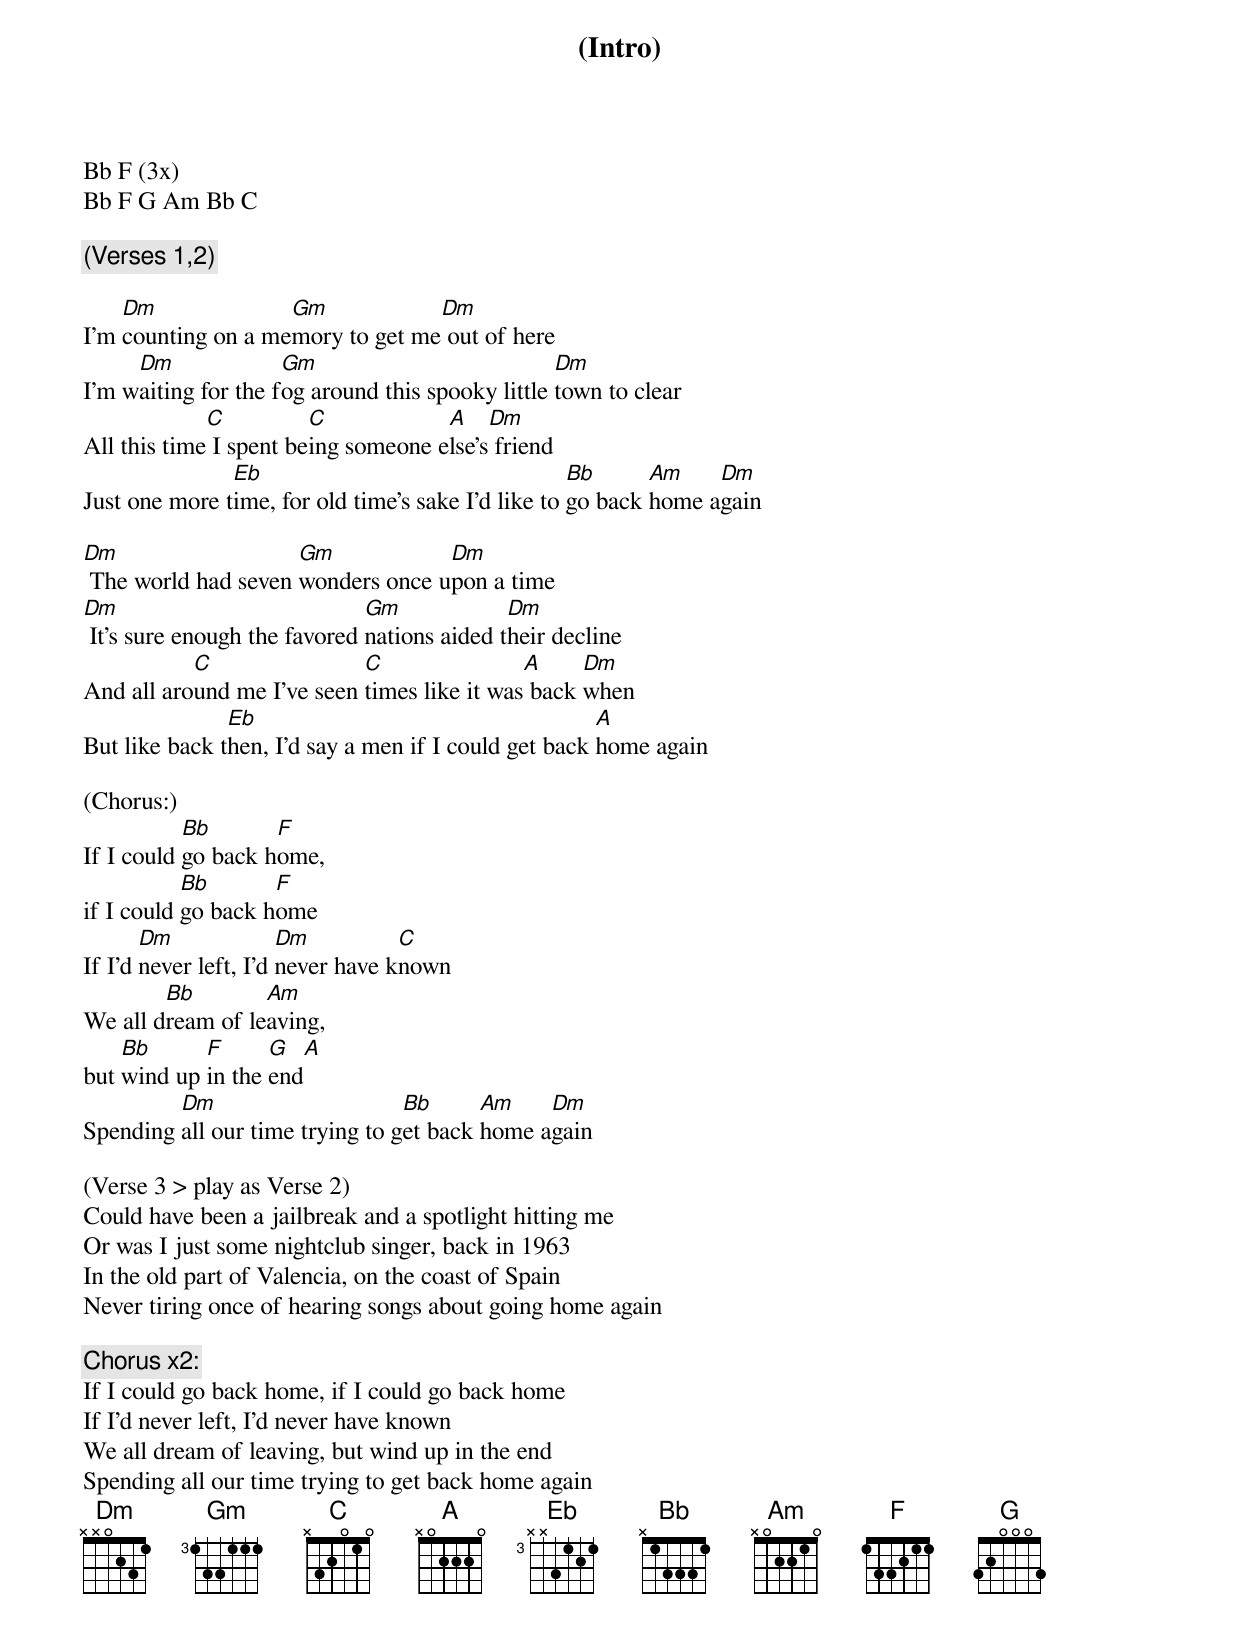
(Intro)
Bb F (3x)
Bb F G Am Bb C

(Verses 1,2)

    Dm              Gm            Dm
I'm counting on a memory to get me out of here
     Dm              Gm                           Dm
I'm waiting for the fog around this spooky little town to clear
             C          C            A    Dm
All this time I spent being someone else's friend
               Eb                                   Bb      Am    Dm
Just one more time, for old time's sake I'd like to go back home again

Dm                   Gm            Dm
 The world had seven wonders once upon a time
Dm                            Gm             Dm
 It's sure enough the favored nations aided their decline
           C                C                A     Dm
And all around me I've seen times like it was back when
               Eb                                     A
But like back then, I'd say a men if I could get back home again

(Chorus:)
           Bb       F
If I could go back home,
           Bb       F
if I could go back home
       Dm              Dm          C
If I'd never left, I'd never have known
        Bb        Am
We all dream of leaving,
    Bb      F      G          A
but wind up in the end
         Dm                      Bb      Am    Dm
Spending all our time trying to get back home again

(Verse 3 > play as Verse 2)
Could have been a jailbreak and a spotlight hitting me
Or was I just some nightclub singer, back in 1963
In the old part of Valencia, on the coast of Spain
Never tiring once of hearing songs about going home again

[Chorus x2:]
If I could go back home, if I could go back home
If I'd never left, I'd never have known
We all dream of leaving, but wind up in the end
Spending all our time trying to get back home again
